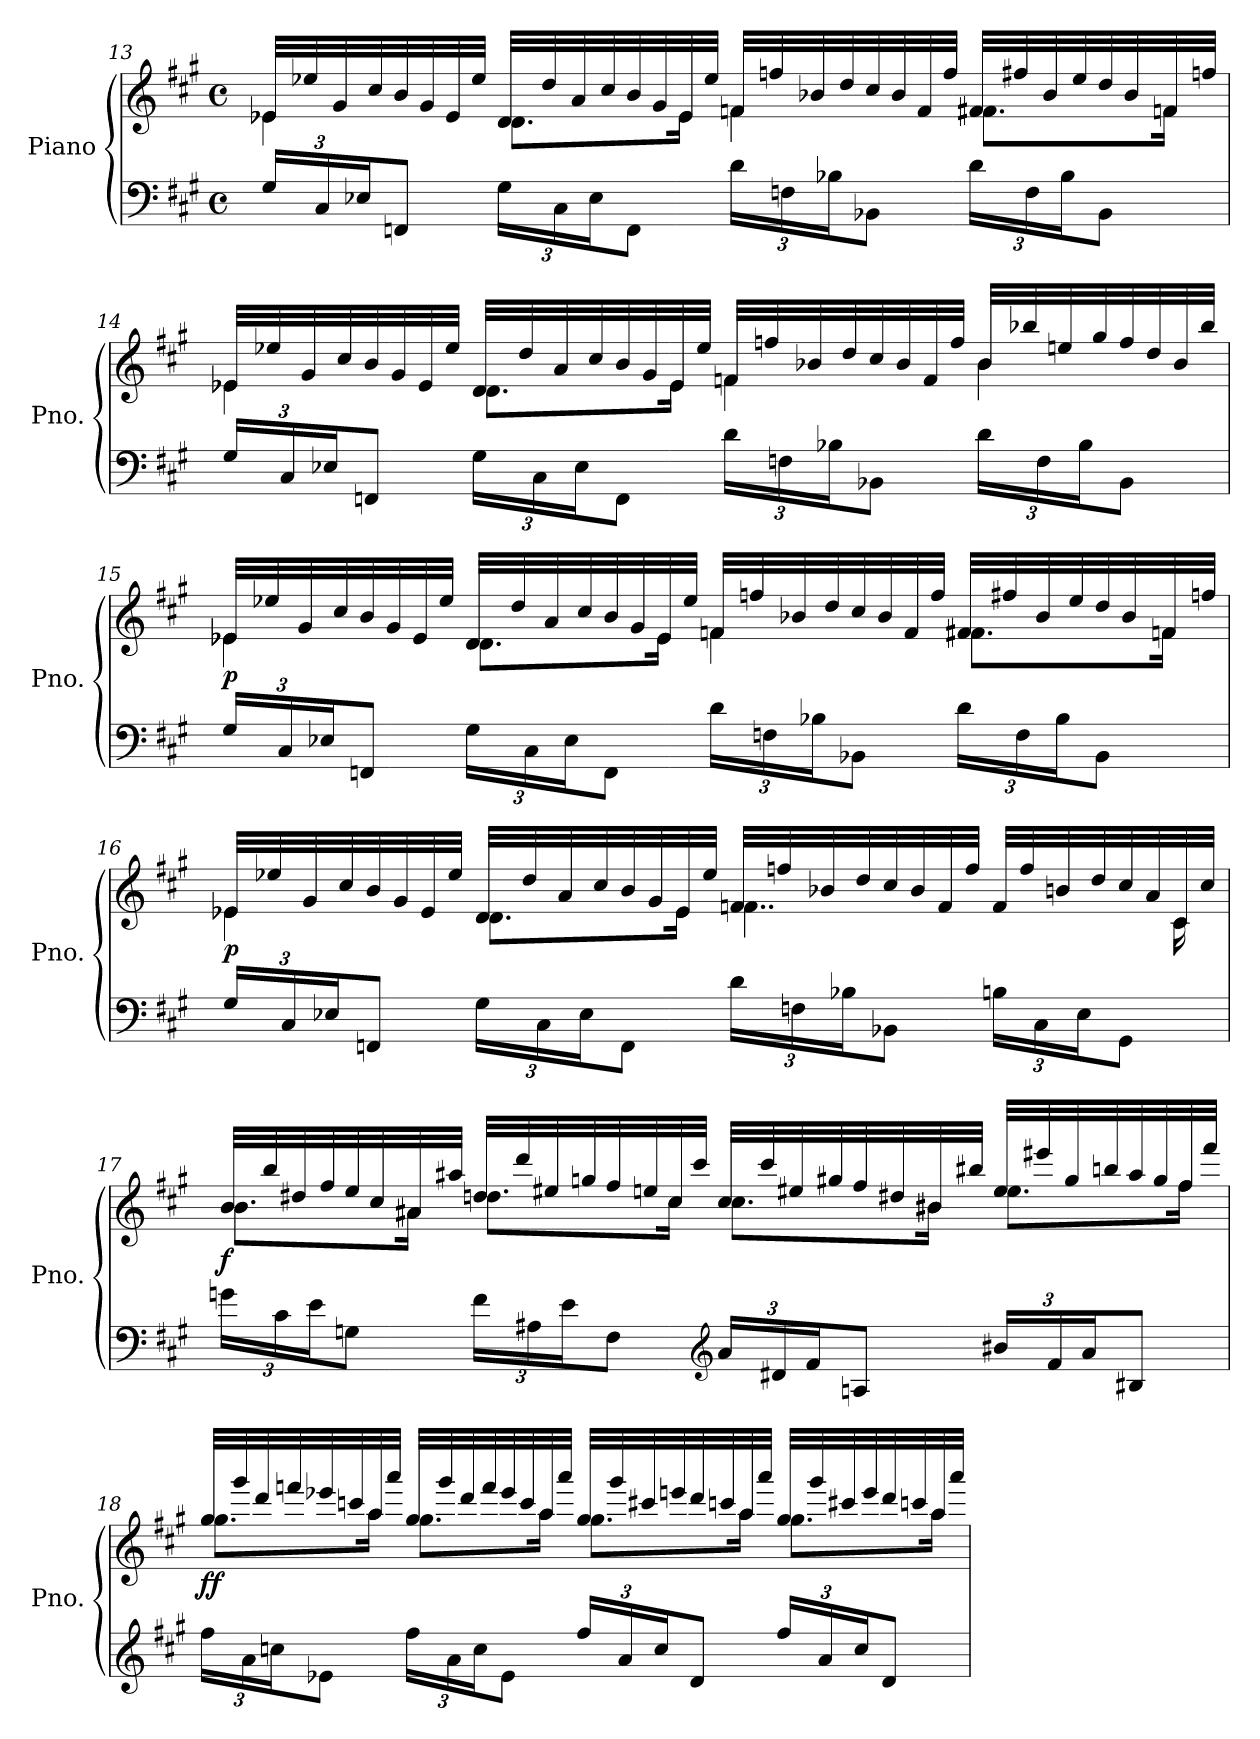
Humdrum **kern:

**kern	**kern	**dynam
*part1	*part1	*part1
*staff2	*staff1	*staff1/2
*I"Piano	*	*
*I'Pno.	*	*
!!LO:LB:g=z
*clefF4	*clefG2	*
*k[f#c#g#]	*k[f#c#g#]	*
*M4/4	*M4/4	*
*met(c)	*met(c)	*
*Xbrackettup	*	*
=13	=13	=13
*	*^	*
24G#/LL	32e-X/LLL	4e-\	.
.	32ee-X/	.	.
24C#/	.	.	.
.	32g#/	.	.
24E-X/J	.	.	.
.	32cc#/	.	.
8FFn/J	32b/	.	.
.	32g#/	.	.
.	32e-/	.	.
.	32ee-/JJJ	.	.
24G#\LL	32d/LLL	8.d\L	.
.	32dd/	.	.
24C#\	.	.	.
.	32a/	.	.
24E-\J	.	.	.
.	32cc#/	.	.
8FF\J	32b/	.	.
.	32g#/	.	.
.	32e-/	16e-\Jk	.
.	32ee-/JJJ	.	.
24d\LL	32fn/LLL	4f\	.
.	32ffn/	.	.
24Fn\	.	.	.
.	32b-X/	.	.
24B-X\J	.	.	.
.	32dd/	.	.
8BB-X\J	32cc#/	.	.
.	32b-/	.	.
.	32f/	.	.
.	32ff/JJJ	.	.
24d\LL	32f#X/LLL	8.f#\L	.
.	32ff#X/	.	.
24F\	.	.	.
.	32b-/	.	.
24B-\J	.	.	.
.	32ee-/	.	.
8BB-\J	32dd/	.	.
.	32b-/	.	.
.	32fn/	16f\Jk	.
.	32ffn/JJJ	.	.
!!LO:LB:g=z	!!
=14	=14	=14	=14
24G#/LL	32e-X/LLL	4e-\	.
.	32ee-X/	.	.
24C#/	.	.	.
.	32g#/	.	.
24E-X/J	.	.	.
.	32cc#/	.	.
8FFn/J	32b/	.	.
.	32g#/	.	.
.	32e-/	.	.
.	32ee-/JJJ	.	.
24G#\LL	32d/LLL	8.d\L	.
.	32dd/	.	.
24C#\	.	.	.
.	32a/	.	.
24E-\J	.	.	.
.	32cc#/	.	.
8FF\J	32b/	.	.
.	32g#/	.	.
.	32e-/	16e-\Jk	.
.	32ee-/JJJ	.	.
24d\LL	32fn/LLL	4f\	.
.	32ffn/	.	.
24Fn\	.	.	.
.	32b-X/	.	.
24B-X\J	.	.	.
.	32dd/	.	.
8BB-X\J	32cc#/	.	.
.	32b-/	.	.
.	32f/	.	.
.	32ff/JJJ	.	.
24d\LL	32b-/LLL	4b-\	.
.	32bb-X/	.	.
24F\	.	.	.
.	32een/	.	.
24B-\J	.	.	.
.	32gg#/	.	.
8BB-\J	32ff/	.	.
.	32dd/	.	.
.	32b-/	.	.
.	32bb-/JJJ	.	.
!!LO:LB:g=z	!!
=15	=15	=15	=15
!	!	!	!LO:DY:b
24G#/LL	32e-X/LLL	4e-\	p
.	32ee-X/	.	.
24C#/	.	.	.
.	32g#/	.	.
24E-X/J	.	.	.
.	32cc#/	.	.
8FFn/J	32b/	.	.
.	32g#/	.	.
.	32e-/	.	.
.	32ee-/JJJ	.	.
24G#\LL	32d/LLL	8.d\L	.
.	32dd/	.	.
24C#\	.	.	.
.	32a/	.	.
24E-\J	.	.	.
.	32cc#/	.	.
8FF\J	32b/	.	.
.	32g#/	.	.
.	32e-/	16e-\Jk	.
.	32ee-/JJJ	.	.
24d\LL	32fn/LLL	4f\	.
.	32ffn/	.	.
24Fn\	.	.	.
.	32b-X/	.	.
24B-X\J	.	.	.
.	32dd/	.	.
8BB-X\J	32cc#/	.	.
.	32b-/	.	.
.	32f/	.	.
.	32ff/JJJ	.	.
24d\LL	32f#X/LLL	8.f#\L	.
.	32ff#X/	.	.
24F\	.	.	.
.	32b-/	.	.
24B-\J	.	.	.
.	32ee-/	.	.
8BB-\J	32dd/	.	.
.	32b-/	.	.
.	32fn/	16f\Jk	.
.	32ffn/JJJ	.	.
!!LO:PB:g=z	!!
=16	=16	=16	=16
!	!	!	!LO:DY:b
24G#/LL	32e-X/LLL	4e-\	p
.	32ee-X/	.	.
24C#/	.	.	.
.	32g#/	.	.
24E-X/J	.	.	.
.	32cc#/	.	.
8FFn/J	32b/	.	.
.	32g#/	.	.
.	32e-/	.	.
.	32ee-/JJJ	.	.
24G#\LL	32d/LLL	8.d\L	.
.	32dd/	.	.
24C#\	.	.	.
.	32a/	.	.
24E-\J	.	.	.
.	32cc#/	.	.
8FF\J	32b/	.	.
.	32g#/	.	.
.	32e-/	16e-\Jk	.
.	32ee-/JJJ	.	.
24d\LL	32fn/LLL	4..f\	.
.	32ffn/	.	.
24Fn\	.	.	.
.	32b-X/	.	.
24B-X\J	.	.	.
.	32dd/	.	.
8BB-X\J	32cc#/	.	.
.	32b-/	.	.
.	32f/	.	.
.	32ff/JJJ	.	.
24Bn\LL	32f/LLL	.	.
.	32ff/	.	.
24C#\	.	.	.
.	32bn/	.	.
24E-\J	.	.	.
.	32dd/	.	.
8GG#\J	32cc#/	.	.
.	32a/	.	.
.	32c#/	16c#\	.
.	32cc#/JJJ	.	.
!!LO:LB:g=z	!!
=17	=17	=17	=17
!	!	!	!LO:DY:b
24gn\LL	32b/LLL	8.b\L	f
.	32bb/	.	.
24c#\	.	.	.
.	32dd#X/	.	.
24e\J	.	.	.
.	32ff#/	.	.
8Gn\J	32ee/	.	.
.	32cc#/	.	.
.	32a#X/	16a#\Jk	.
.	32aa#X/JJJ	.	.
24f#\LL	32ddn/LLL	8.dd\L	.
.	32ddd/	.	.
24A#X\	.	.	.
.	32ee#X/	.	.
24e\J	.	.	.
.	32ggn/	.	.
8F#\J	32ff#/	.	.
.	32een/	.	.
.	32cc#/	16cc#\Jk	.
.	32ccc#/JJJ	.	.
*clefG2	*	*	*
24a/LL	32cc#/LLL	8.cc#\L	.
.	32ccc#/	.	.
24d#X/	.	.	.
.	32ee#X/	.	.
24f#/J	.	.	.
.	32gg#X/	.	.
8An/J	32ff#/	.	.
.	32dd#X/	.	.
.	32b#X/	16b#\Jk	.
.	32bb#X/JJJ	.	.
24b#X/LL	32ee#/LLL	8.ee#\L	.
.	32eee#X/	.	.
24f#/	.	.	.
.	32gg#/	.	.
24a/J	.	.	.
.	32bbn/	.	.
8B#X/J	32aa#/	.	.
.	32gg#/	.	.
.	32ff#/	16ff#\Jk	.
.	32fff#/JJJ	.	.
!!LO:LB:g=z	!!
=18	=18	=18	=18
!	!	!	!LO:DY:b
24ff#\LL	32gg#/LLL	8.gg#\L	ff
.	32ggg#/	.	.
24a\	.	.	.
.	32ddd/	.	.
24ccn\J	.	.	.
.	32fffn/	.	.
8e-X\J	32eee-X/	.	.
.	32cccn/	.	.
.	32aa/	16aa\Jk	.
.	32aaa/JJJ	.	.
24ff#\LL	32gg#/LLL	8.gg#\L	.
.	32ggg#/	.	.
24a\	.	.	.
.	32ddd/	.	.
24cc\J	.	.	.
.	32fff/	.	.
8e-\J	32eee-/	.	.
.	32ccc/	.	.
.	32aa/	16aa\Jk	.
.	32aaa/JJJ	.	.
24ff#/LL	32gg#/LLL	8.gg#\L	.
.	32ggg#/	.	.
24a/	.	.	.
.	32ccc#X/	.	.
24cc/J	.	.	.
.	32eeen/	.	.
8d/J	32ddd/	.	.
.	32cccn/	.	.
.	32aa/	16aa\Jk	.
.	32aaa/JJJ	.	.
24ff#/LL	32gg#/LLL	8.gg#\L	.
.	32ggg#/	.	.
24a/	.	.	.
.	32ccc#X/	.	.
24cc/J	.	.	.
.	32eee/	.	.
8d/J	32ddd/	.	.
.	32cccn/	.	.
.	32aa/	16aa\Jk	.
.	32aaa/JJJ	.	.
*	*v	*v	*
=	=	=
*-	*-	*-
